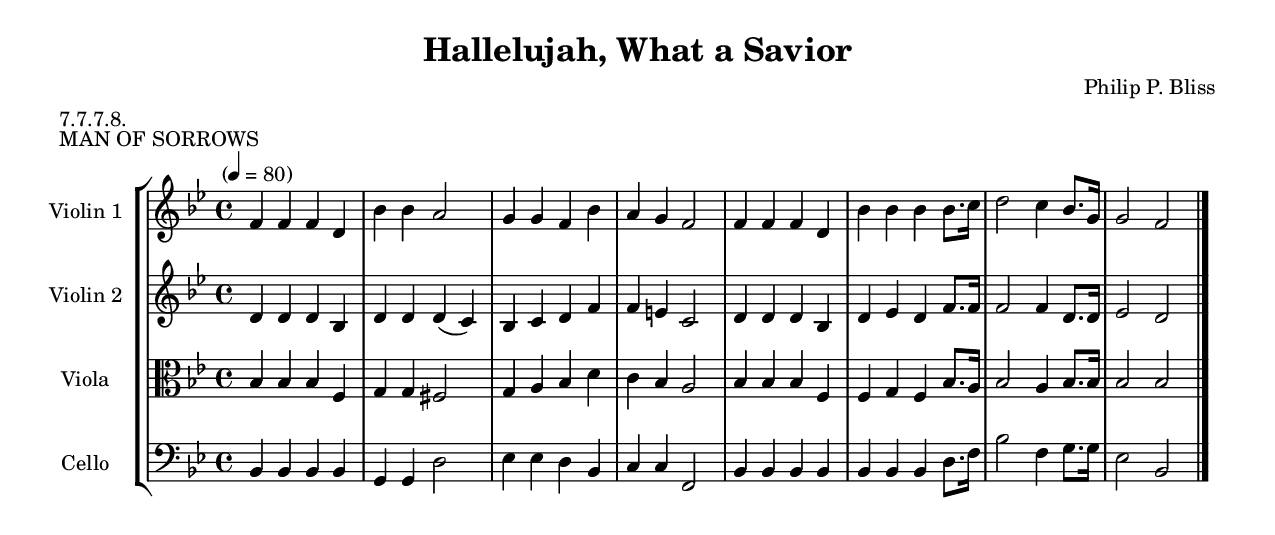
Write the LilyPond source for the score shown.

\version "2.20.0"
\language "english"
#(set-default-paper-size "letter")
#(set-global-staff-size 18)

global= {
  \time 4/4
  \tempo "" 4 = 80
  \key bf \major
  \compressFullBarRests
}

\header {
    title = "Hallelujah, What a Savior"
    composer = "Philip P. Bliss"
    % arranger = "J.S. Bach"
    % poet = "Paul Gerhardt, Bernard of Clairvaux, & James W. Alexander"
    piece = "MAN OF SORROWS"
    meter = "7.7.7.8."
}

sfp = #(make-dynamic-script "sfp")

violinOne = \new Voice \relative c' {
  \set Staff.instrumentName = # "Violin 1 "
  \set Staff.midiInstrument = "violin"

  f4 f f d | bf' bf a2 | g4 g f bf | a g f2 |
  f4 f f d | bf' bf bf bf8. c16 | d2 c4 bf8. g16 | g2 f

  \bar "|."
}

violinTwo = \new Voice \relative c' {
  \set Staff.instrumentName = # "Violin 2 "
  \set Staff.midiInstrument = "violin"

  d4 d d bf | d d d( c) | bf c d f | f e c2 |
  d4 d d bf | d ef d f8. f16 | f2 f4 d8. d16 | ef2 d

  \bar "|."
}

viola = \new Voice \relative c' {
  \set Staff.instrumentName = # "Viola "
  \set Staff.midiInstrument = "violin"
  \clef alto

  bf4 bf bf f | g g fs2 | g4 a bf d | c bf a2 |
  bf4 bf bf f | f g f bf8. a16 | bf2 a4 bf8. bf16 | bf2 bf

  \bar "|."
}

cello = \new Voice \relative c {
  \set Staff.instrumentName = # "Cello "
  \set Staff.midiInstrument = "cello"
  \clef bass

  bf4 bf bf bf | g g d'2 | ef4 ef d bf | c c f,2 |
  bf4 bf bf bf | bf bf bf d8. f16 | bf2 f4 g8. g16 | ef2 bf

  \bar "|."
}

music = {
  <<
    \tag #'score \tag #'vn1 \new Staff << \global \violinOne >>
    \tag #'score \tag #'vn2 \new Staff << \global \violinTwo >>
    \tag #'score \tag #'vla \new Staff << \global \viola >>
    \tag #'score \tag #'vlc \new Staff << \global \cello >>
  >>
}

\score {
  \new StaffGroup \keepWithTag #'score \music
  \layout { }
  \midi { }
}
